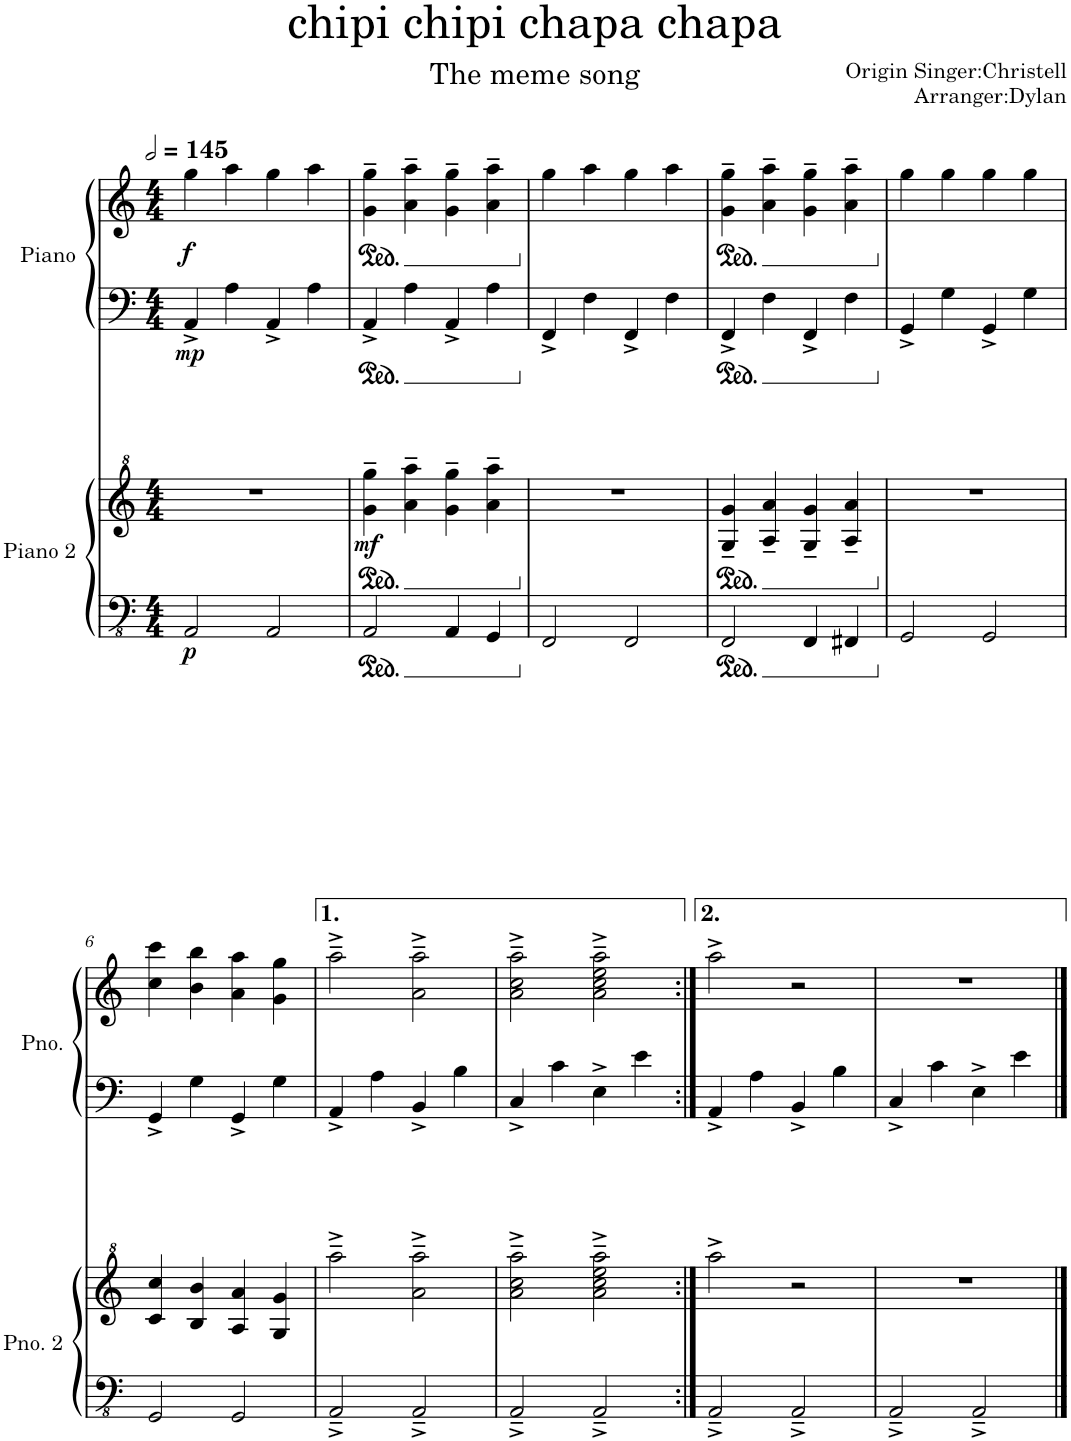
**kern	**kern	**dynam	**kern	**kern	**dynam
*part2	*part2	*part2	*part1	*part1	*part1
*staff4	*staff3	*staff3/4	*staff2	*staff1	*staff1/2
*I"Piano 2	*	*	*I"Piano	*	*
*I'Pno. 2	*	*	*I'Pno.	*	*
*clefFv4	*clefG^2	*	*clefF4	*clefG2	*
*k[]	*k[]	*	*k[]	*k[]	*
*M4/4	*M4/4	*	*M4/4	*M4/4	*
*MM290	*MM290	*	*MM290	*MM290	*
=1	=1	=1	=1	=1	=1
!	!	!LO:DY:b=2	!	!	!LO:DY:b=2
!	!	!	!	!	!LO:DY:n=1:b
2AAA/	1r	p	4AA^/	4gg\	mp f
.	.	.	4A\	4aa\	.
2AAA/	.	.	4AA^/	4gg\	.
.	.	.	4A\	4aa\	.
=2	=2	=2	=2	=2	=2
*	*ped	*	*	*	*
*	*	*	*	*ped	*
!	!	!LO:DY:b	!	!	!
2AAA/	4gg\~ 4ggg\~	mf	4AA^/	4g\~ 4gg\~	.
.	4aa\~ 4aaa\~	.	4A\	4a\~ 4aa\~	.
4AAA/	4gg\~ 4ggg\~	.	4AA^/	4g\~ 4gg\~	.
4GGG/	4aa\~ 4aaa\~	.	4A\	4a\~ 4aa\~	.
=3	=3	=3	=3	=3	=3
*	*Xped	*	*	*	*
*	*	*	*	*Xped	*
2FFF/	1r	.	4FF^/	4gg\	.
.	.	.	4F\	4aa\	.
2FFF/	.	.	4FF^/	4gg\	.
.	.	.	4F\	4aa\	.
=4	=4	=4	=4	=4	=4
*	*ped	*	*	*	*
*	*	*	*	*ped	*
2FFF/	4g/~ 4gg/~	.	4FF^/	4g\~ 4gg\~	.
.	4a/~ 4aa/~	.	4F\	4a\~ 4aa\~	.
4FFF/	4g/~ 4gg/~	.	4FF^/	4g\~ 4gg\~	.
4FFF#X/	4a/~ 4aa/~	.	4F\	4a\~ 4aa\~	.
=5	=5	=5	=5	=5	=5
*	*Xped	*	*	*	*
*	*	*	*	*Xped	*
2GGG/	1r	.	4GG^/	4gg\	.
.	.	.	4G\	4gg\	.
2GGG/	.	.	4GG^/	4gg\	.
.	.	.	4G\	4gg\	.
!!LO:LB:g=z
=6	=6	=6	=6	=6	=6
2GGG/	4cc/ 4ccc/	.	4GG^/	4cc\ 4ccc\	.
.	4b/ 4bb/	.	4G\	4b\ 4bb\	.
2GGG/	4a/ 4aa/	.	4GG^/	4a\ 4aa\	.
.	4g/ 4gg/	.	4G\	4g\ 4gg\	.
=7	=7	=7	=7	=7	=7
2AAA~^/	2aaa~^\	.	4AA^/	2aa~^\	.
.	.	.	4A\	.	.
2AAA~^/	2aa\~^ 2aaa\~^	.	4BB^/	2a\~^ 2aa\~^	.
.	.	.	4B\	.	.
=8	=8	=8	=8	=8	=8
2AAA~^/	2aa\~^ 2ccc\~^ 2aaa\~^	.	4C^/	2a\~^ 2cc\~^ 2aa\~^	.
.	.	.	4c\	.	.
2AAA~^/	2aa\~^ 2ccc\~^ 2eee\~^ 2aaa\~^	.	4E^\	2a\~^ 2cc\~^ 2ee\~^ 2aa\~^	.
.	.	.	4e\	.	.
=9:|!	=9:|!	=9:|!	=9:|!	=9:|!	=9:|!
2AAA~^/	2aaa^\	.	4AA^/	2aa^\	.
.	.	.	4A\	.	.
2AAA~^/	2r	.	4BB^/	2r	.
.	.	.	4B\	.	.
=10	=10	=10	=10	=10	=10
2AAA~^/	1r	.	4C^/	1r	.
.	.	.	4c\	.	.
2AAA~^/	.	.	4E^\	.	.
.	.	.	4e\	.	.
==	==	==	==	==	==
*-	*-	*-	*-	*-	*-
